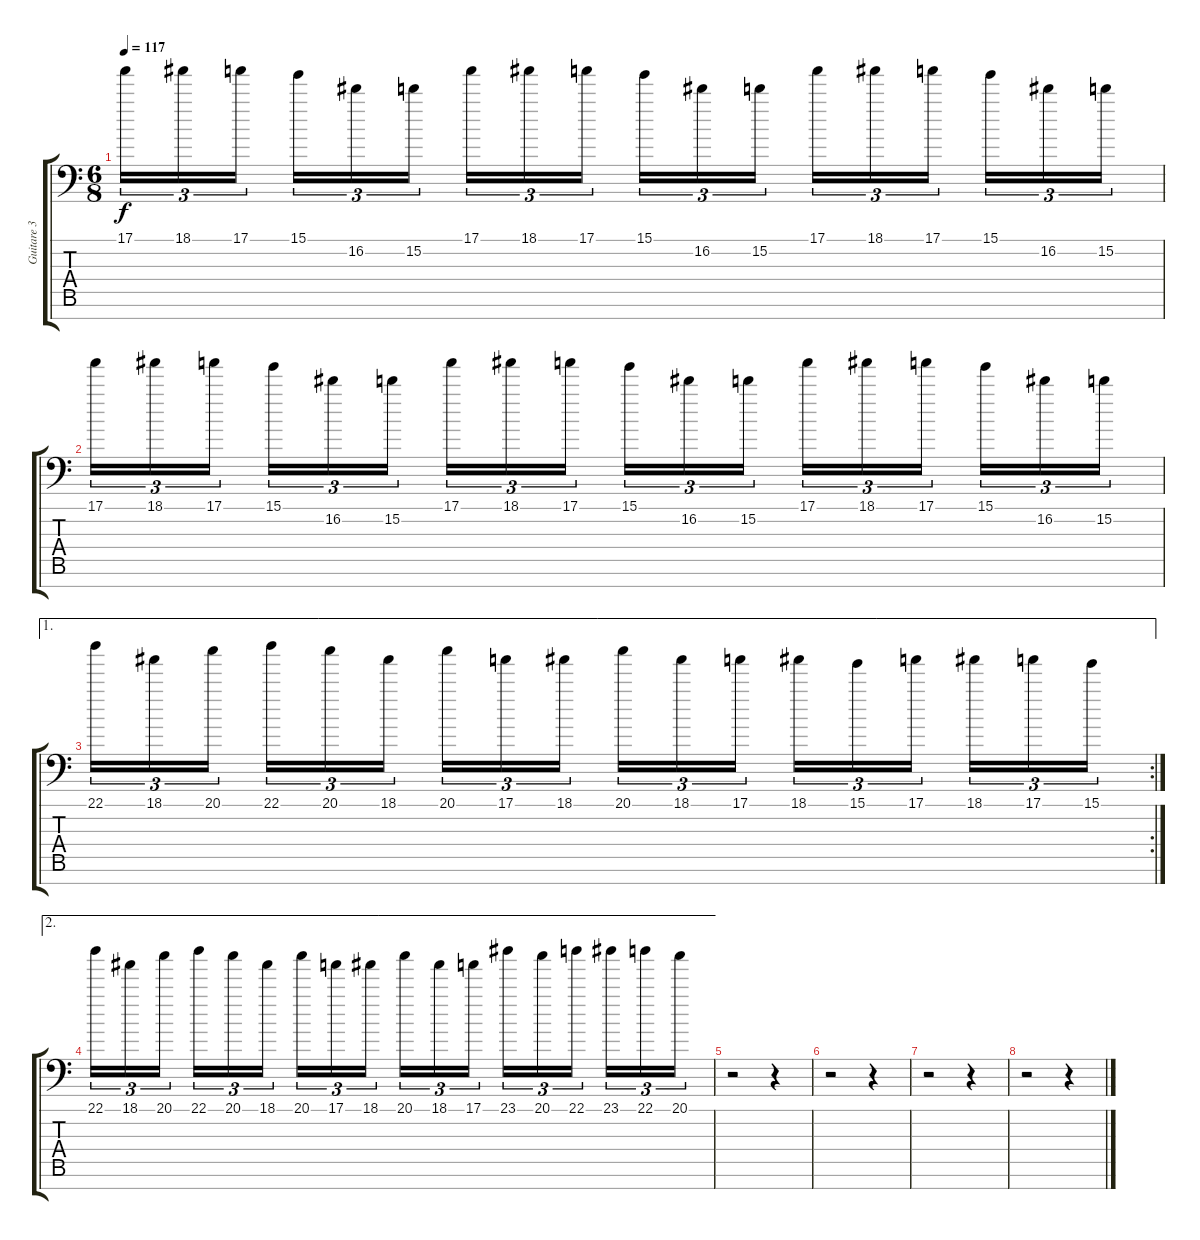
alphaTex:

\track ("Guitare 3" "Guitare 3") {instrument distortionguitar}
\staff {score tabs}
\tuning (E4 B3 G3 D3 A2 E2 C-1) {hide}
\ts (6 8)
\tempo 117
\clef f4
\ks c
17.1.16{tu (3 2) dy f} 18.1.16{tu (3 2)} 17.1.16{tu (3 2)} 15.1.16{tu (3 2)} 16.2.16{tu (3 2)} 15.2.16{tu (3 2)} 17.1.16{tu (3 2)} 18.1.16{tu (3 2)} 17.1.16{tu (3 2)} 15.1.16{tu (3 2)} 16.2.16{tu (3 2)} 15.2.16{tu (3 2)} 17.1.16{tu (3 2)} 18.1.16{tu (3 2)} 17.1.16{tu (3 2)} 15.1.16{tu (3 2)} 16.2.16{tu (3 2)} 15.2.16{tu (3 2)} |
17.1.16{tu (3 2)} 18.1.16{tu (3 2)} 17.1.16{tu (3 2)} 15.1.16{tu (3 2)} 16.2.16{tu (3 2)} 15.2.16{tu (3 2)} 17.1.16{tu (3 2)} 18.1.16{tu (3 2)} 17.1.16{tu (3 2)} 15.1.16{tu (3 2)} 16.2.16{tu (3 2)} 15.2.16{tu (3 2)} 17.1.16{tu (3 2)} 18.1.16{tu (3 2)} 17.1.16{tu (3 2)} 15.1.16{tu (3 2)} 16.2.16{tu (3 2)} 15.2.16{tu (3 2)} |
\ae 1
\rc 2
22.1.16{tu (3 2)} 18.1.16{tu (3 2)} 20.1.16{tu (3 2)} 22.1.16{tu (3 2)} 20.1.16{tu (3 2)} 18.1.16{tu (3 2)} 20.1.16{tu (3 2)} 17.1.16{tu (3 2)} 18.1.16{tu (3 2)} 20.1.16{tu (3 2)} 18.1.16{tu (3 2)} 17.1.16{tu (3 2)} 18.1.16{tu (3 2)} 15.1.16{tu (3 2)} 17.1.16{tu (3 2)} 18.1.16{tu (3 2)} 17.1.16{tu (3 2)} 15.1.16{tu (3 2)} |
\ae 2
22.1.16{tu (3 2)} 18.1.16{tu (3 2)} 20.1.16{tu (3 2)} 22.1.16{tu (3 2)} 20.1.16{tu (3 2)} 18.1.16{tu (3 2)} 20.1.16{tu (3 2)} 17.1.16{tu (3 2)} 18.1.16{tu (3 2)} 20.1.16{tu (3 2)} 18.1.16{tu (3 2)} 17.1.16{tu (3 2)} 23.1.16{tu (3 2)} 20.1.16{tu (3 2)} 22.1.16{tu (3 2)} 23.1.16{tu (3 2)} 22.1.16{tu (3 2)} 20.1.16{tu (3 2)} |
r.2 r.4 |
r.2 r.4 |
r.2 r.4 |
r.2 r.4
